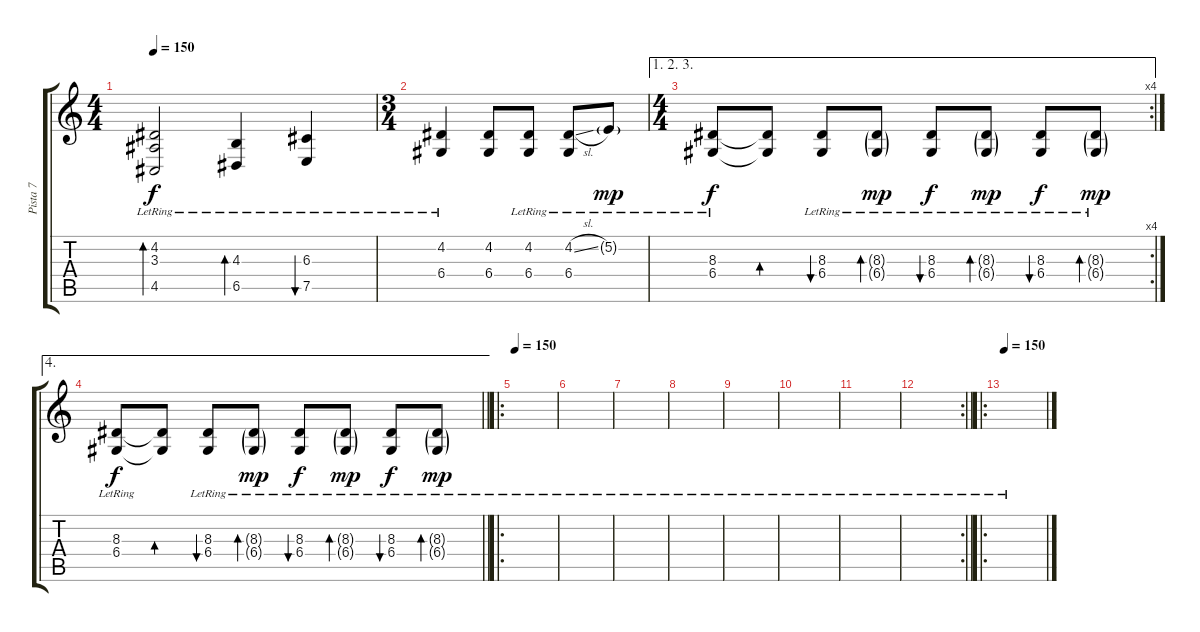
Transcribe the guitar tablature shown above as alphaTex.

\track ("Pista 7" "Pista 7") {instrument acousticgrandpiano}
\staff {score tabs}
\tuning (E4 B3 G3 D3 A2 E2) {hide}
\ts (4 4)
\tempo 150
\clef g2
\ks c
(4.2{lr} 3.3{lr} 4.5{lr}).2{bd 60 dy f} (4.3{lr} 6.5{lr}).4{bd 60} (6.3{lr} 7.5{lr}).4{bu 60} |
\ts (3 4)
(4.2{lr} 6.4{lr}).4 (4.2 6.4).8 (4.2{lr} 6.4{lr}).8 (4.2{sl lr} 6.4{lr}).8 5.2{g lr}.8{dy mp} |
\ae (1 2 3)
\rc 4
\ts (4 4)
(8.3 6.4{lr}).8{dy f} (8.3{t} 6.4{t}).8{bd 60} (8.3 6.4{lr}).8{bu 60} (8.3{g lr} 6.4{g lr}).8{bd 60 dy mp} (8.3{lr} 6.4{lr}).8{bu 60 dy f} (8.3{g} 6.4{g lr}).8{bd 60 dy mp} (8.3{lr} 6.4{lr}).8{bu 60 dy f} (8.3{g lr} 6.4{g lr}).8{bd 60 dy mp} |
\ae 4
\barLineRight lightlight
(8.3 6.4{lr}).8{dy f} (8.3{t} 6.4{t}).8{bd 60} (8.3 6.4{lr}).8{bu 60} (8.3{g lr} 6.4{g lr}).8{bd 60 dy mp} (8.3{lr} 6.4{lr}).8{bu 60 dy f} (8.3{g} 6.4{g lr}).8{bd 60 dy mp} (8.3{lr} 6.4{lr}).8{bu 60 dy f} (8.3{g lr} 6.4{g lr}).8{bd 60 dy mp} |
\ro
\tempo 150
|
|
|
|
|
|
|
\rc 2
\barLineRight lightlight
|
\ro
\tempo 150
